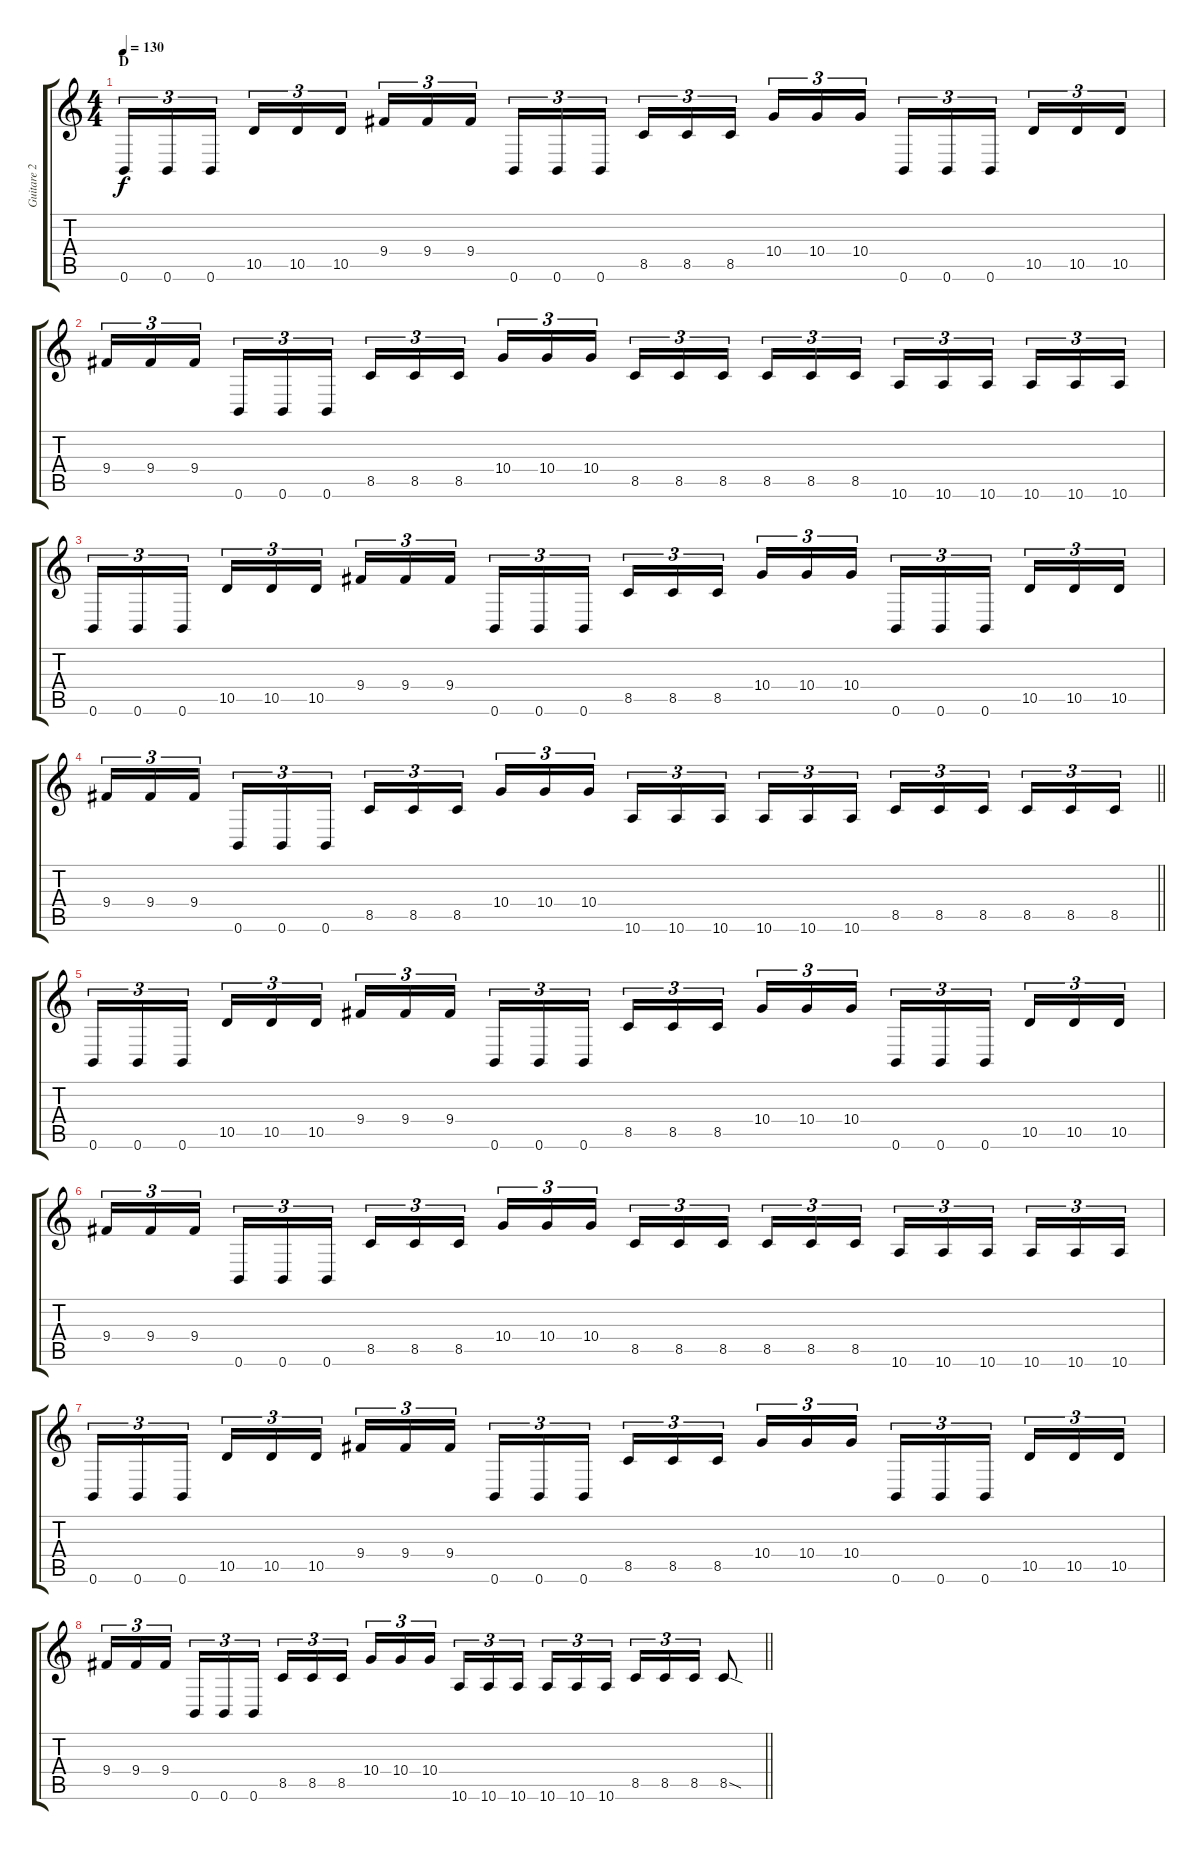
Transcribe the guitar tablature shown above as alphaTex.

\track ("Guitare 2" "Guitare 2") {instrument distortionguitar}
\staff {score tabs}
\tuning (B3 Gb3 D3 A2 E2 B1) {hide}
\ts (4 4)
\section ("" "D")
\tempo 130
\clef g2
\ks c
0.6.16{tu (3 2) dy f} 0.6.16{tu (3 2)} 0.6.16{tu (3 2) beam splitsecondary} 10.5.16{tu (3 2)} 10.5.16{tu (3 2)} 10.5.16{tu (3 2)} 9.4.16{tu (3 2)} 9.4.16{tu (3 2)} 9.4.16{tu (3 2) beam splitsecondary} 0.6.16{tu (3 2)} 0.6.16{tu (3 2)} 0.6.16{tu (3 2)} 8.5.16{tu (3 2)} 8.5.16{tu (3 2)} 8.5.16{tu (3 2) beam splitsecondary} 10.4.16{tu (3 2)} 10.4.16{tu (3 2)} 10.4.16{tu (3 2)} 0.6.16{tu (3 2)} 0.6.16{tu (3 2)} 0.6.16{tu (3 2) beam splitsecondary} 10.5.16{tu (3 2)} 10.5.16{tu (3 2)} 10.5.16{tu (3 2)} |
9.4.16{tu (3 2)} 9.4.16{tu (3 2)} 9.4.16{tu (3 2) beam splitsecondary} 0.6.16{tu (3 2)} 0.6.16{tu (3 2)} 0.6.16{tu (3 2)} 8.5.16{tu (3 2)} 8.5.16{tu (3 2)} 8.5.16{tu (3 2) beam splitsecondary} 10.4.16{tu (3 2)} 10.4.16{tu (3 2)} 10.4.16{tu (3 2)} 8.5.16{tu (3 2)} 8.5.16{tu (3 2)} 8.5.16{tu (3 2) beam splitsecondary} 8.5.16{tu (3 2)} 8.5.16{tu (3 2)} 8.5.16{tu (3 2)} 10.6.16{tu (3 2)} 10.6.16{tu (3 2)} 10.6.16{tu (3 2) beam splitsecondary} 10.6.16{tu (3 2)} 10.6.16{tu (3 2)} 10.6.16{tu (3 2)} |
0.6.16{tu (3 2)} 0.6.16{tu (3 2)} 0.6.16{tu (3 2) beam splitsecondary} 10.5.16{tu (3 2)} 10.5.16{tu (3 2)} 10.5.16{tu (3 2)} 9.4.16{tu (3 2)} 9.4.16{tu (3 2)} 9.4.16{tu (3 2) beam splitsecondary} 0.6.16{tu (3 2)} 0.6.16{tu (3 2)} 0.6.16{tu (3 2)} 8.5.16{tu (3 2)} 8.5.16{tu (3 2)} 8.5.16{tu (3 2) beam splitsecondary} 10.4.16{tu (3 2)} 10.4.16{tu (3 2)} 10.4.16{tu (3 2)} 0.6.16{tu (3 2)} 0.6.16{tu (3 2)} 0.6.16{tu (3 2) beam splitsecondary} 10.5.16{tu (3 2)} 10.5.16{tu (3 2)} 10.5.16{tu (3 2)} |
\barLineRight lightlight
9.4.16{tu (3 2)} 9.4.16{tu (3 2)} 9.4.16{tu (3 2) beam splitsecondary} 0.6.16{tu (3 2)} 0.6.16{tu (3 2)} 0.6.16{tu (3 2)} 8.5.16{tu (3 2)} 8.5.16{tu (3 2)} 8.5.16{tu (3 2) beam splitsecondary} 10.4.16{tu (3 2)} 10.4.16{tu (3 2)} 10.4.16{tu (3 2)} 10.6.16{tu (3 2)} 10.6.16{tu (3 2)} 10.6.16{tu (3 2) beam splitsecondary} 10.6.16{tu (3 2)} 10.6.16{tu (3 2)} 10.6.16{tu (3 2)} 8.5.16{tu (3 2)} 8.5.16{tu (3 2)} 8.5.16{tu (3 2) beam splitsecondary} 8.5.16{tu (3 2)} 8.5.16{tu (3 2)} 8.5.16{tu (3 2)} |
0.6.16{tu (3 2)} 0.6.16{tu (3 2)} 0.6.16{tu (3 2) beam splitsecondary} 10.5.16{tu (3 2)} 10.5.16{tu (3 2)} 10.5.16{tu (3 2)} 9.4.16{tu (3 2)} 9.4.16{tu (3 2)} 9.4.16{tu (3 2) beam splitsecondary} 0.6.16{tu (3 2)} 0.6.16{tu (3 2)} 0.6.16{tu (3 2)} 8.5.16{tu (3 2)} 8.5.16{tu (3 2)} 8.5.16{tu (3 2) beam splitsecondary} 10.4.16{tu (3 2)} 10.4.16{tu (3 2)} 10.4.16{tu (3 2)} 0.6.16{tu (3 2)} 0.6.16{tu (3 2)} 0.6.16{tu (3 2) beam splitsecondary} 10.5.16{tu (3 2)} 10.5.16{tu (3 2)} 10.5.16{tu (3 2)} |
9.4.16{tu (3 2)} 9.4.16{tu (3 2)} 9.4.16{tu (3 2) beam splitsecondary} 0.6.16{tu (3 2)} 0.6.16{tu (3 2)} 0.6.16{tu (3 2)} 8.5.16{tu (3 2)} 8.5.16{tu (3 2)} 8.5.16{tu (3 2) beam splitsecondary} 10.4.16{tu (3 2)} 10.4.16{tu (3 2)} 10.4.16{tu (3 2)} 8.5.16{tu (3 2)} 8.5.16{tu (3 2)} 8.5.16{tu (3 2) beam splitsecondary} 8.5.16{tu (3 2)} 8.5.16{tu (3 2)} 8.5.16{tu (3 2)} 10.6.16{tu (3 2)} 10.6.16{tu (3 2)} 10.6.16{tu (3 2) beam splitsecondary} 10.6.16{tu (3 2)} 10.6.16{tu (3 2)} 10.6.16{tu (3 2)} |
0.6.16{tu (3 2)} 0.6.16{tu (3 2)} 0.6.16{tu (3 2) beam splitsecondary} 10.5.16{tu (3 2)} 10.5.16{tu (3 2)} 10.5.16{tu (3 2)} 9.4.16{tu (3 2)} 9.4.16{tu (3 2)} 9.4.16{tu (3 2) beam splitsecondary} 0.6.16{tu (3 2)} 0.6.16{tu (3 2)} 0.6.16{tu (3 2)} 8.5.16{tu (3 2)} 8.5.16{tu (3 2)} 8.5.16{tu (3 2) beam splitsecondary} 10.4.16{tu (3 2)} 10.4.16{tu (3 2)} 10.4.16{tu (3 2)} 0.6.16{tu (3 2)} 0.6.16{tu (3 2)} 0.6.16{tu (3 2) beam splitsecondary} 10.5.16{tu (3 2)} 10.5.16{tu (3 2)} 10.5.16{tu (3 2)} |
\barLineRight lightlight
9.4.16{tu (3 2)} 9.4.16{tu (3 2)} 9.4.16{tu (3 2) beam splitsecondary} 0.6.16{tu (3 2)} 0.6.16{tu (3 2)} 0.6.16{tu (3 2)} 8.5.16{tu (3 2)} 8.5.16{tu (3 2)} 8.5.16{tu (3 2) beam splitsecondary} 10.4.16{tu (3 2)} 10.4.16{tu (3 2)} 10.4.16{tu (3 2)} 10.6.16{tu (3 2)} 10.6.16{tu (3 2)} 10.6.16{tu (3 2) beam splitsecondary} 10.6.16{tu (3 2)} 10.6.16{tu (3 2)} 10.6.16{tu (3 2)} 8.5.16{tu (3 2)} 8.5.16{tu (3 2)} 8.5.16{tu (3 2)} 8.5{sod}.8
